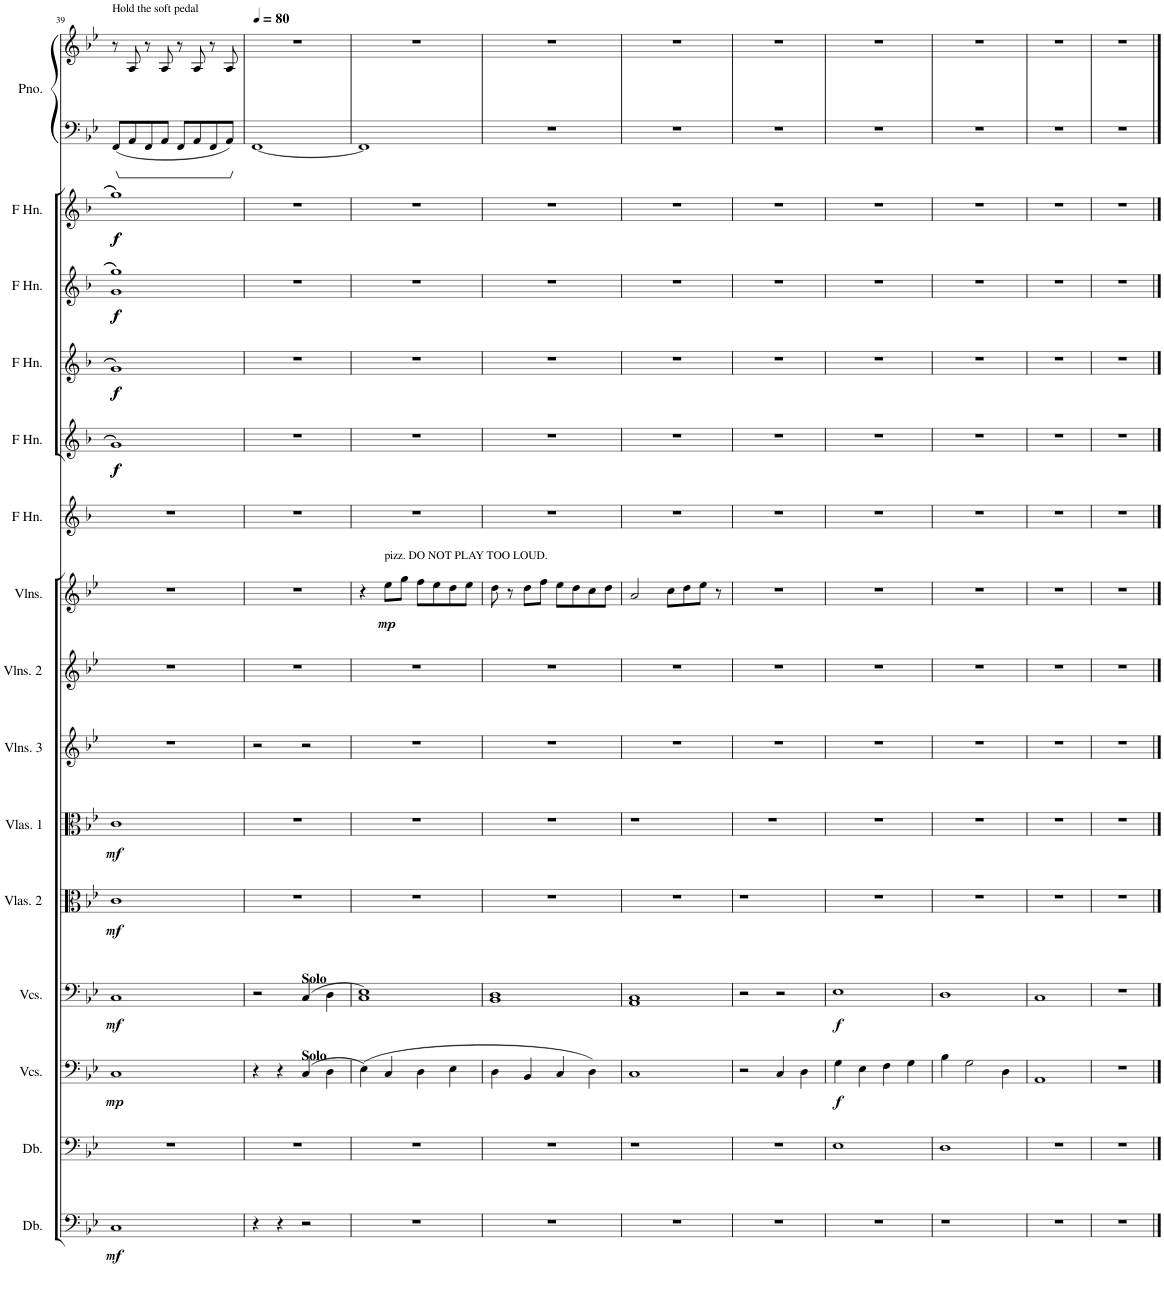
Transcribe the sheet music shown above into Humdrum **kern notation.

**kern	**dynam	**kern	**kern	**dynam	**kern	**dynam	**kern	**dynam	**kern	**dynam	**kern	**kern	**kern	**dynam	**kern	**kern	**dynam	**kern	**dynam	**kern	**dynam	**kern	**dynam	**kern	**kern
*part15	*part15	*part14	*part13	*part13	*part12	*part12	*part11	*part11	*part10	*part10	*part9	*part8	*part7	*part7	*part6	*part5	*part5	*part4	*part4	*part3	*part3	*part2	*part2	*part1	*part1
*staff16	*staff16	*staff15	*staff14	*staff14	*staff13	*staff13	*staff12	*staff12	*staff11	*staff11	*staff10	*staff9	*staff8	*staff8	*staff7	*staff6	*staff6	*staff5	*staff5	*staff4	*staff4	*staff3	*staff3	*staff2	*staff1
*I"Double Bass	*	*I"Double Bass	*I"Violoncello Solo  1	*	*I"Violoncello 1	*	*I"Violas 2	*	*I"Violas 1	*	*I"Violins 3	*I"Violins 2	*I"Violins 1	*	*I"Horn in F	*I"Horn in F	*	*I"Horn in F	*	*I"Horn in F	*	*I"Horn in F	*	*I"Piano	*
*I'Db.	*	*I'Db.	*I'Vc. 2	*	*I'Vc. 2	*	*I'Vlas. 2	*	*I'Vlas. 1	*	*I'Vlns. 3	*I'Vlns. 2	*I'Vlns. 1	*	*	*	*	*	*	*	*	*	*	*I'Pno.	*
!!LO:PB:g=z
*clefF4	*	*clefF4	*clefF4	*	*clefF4	*	*clefC3	*	*clefC3	*	*clefG2	*clefG2	*clefG2	*	*clefG2	*clefG2	*	*clefG2	*	*clefG2	*	*clefG2	*	*clefF4	*clefG2
*Trd7c12	*	*Trd7c12	*	*	*	*	*	*	*	*	*	*	*	*	*Trd4c7	*Trd4c7	*	*Trd4c7	*	*Trd4c7	*	*Trd4c7	*	*	*
*k[b-e-]	*	*k[b-e-]	*k[b-e-]	*	*k[b-e-]	*	*k[b-e-]	*	*k[b-e-]	*	*k[b-e-]	*k[b-e-]	*k[b-e-]	*	*k[b-]	*k[b-]	*	*k[b-]	*	*k[b-]	*	*k[b-]	*	*k[b-e-]	*k[b-e-]
*M4/4	*	*M4/4	*M4/4	*	*M4/4	*	*M4/4	*	*M4/4	*	*M4/4	*M4/4	*M4/4	*	*M4/4	*M4/4	*	*M4/4	*	*M4/4	*	*M4/4	*	*M4/4	*M4/4
=39	=39	=39	=39	=39	=39	=39	=39	=39	=39	=39	=39	=39	=39	=39	=39	=39	=39	=39	=39	=39	=39	=39	=39	=39	=39
*	*	*	*	*	*	*	*	*	*	*	*	*	*	*	*	*	*	*	*	*^	*	*	*	*	*
!	!	!	!	!	!	!	!	!	!	!	!	!	!	!	!	!	!	!	!	!	!	!	!	!	!	!LO:TX:a:t=Hold the soft pedal
!	!LO:DY:b	!	!	!LO:DY:b	!	!LO:DY:b	!	!LO:DY:b	!	!LO:DY:b	!	!	!	!	!	!	!LO:DY:b	!	!	!	!	!	!	!	!	!
!	!	!	!	!	!	!	!	!	!	!	!	!	!	!	!	!	!LO:DY:n=1:b	!	!LO:DY:b	!	!	!	!	!	!	!
!	!	!	!	!	!	!	!	!	!	!	!	!	!	!	!	!	!	!	!LO:DY:n=1:b	!	!	!LO:DY:b	!	!	!	!
!	!	!	!	!	!	!	!	!	!	!	!	!	!	!	!	!	!	!	!	!	!	!LO:DY:n=1:b	!	!LO:DY:b	!	!
!	!	!	!	!	!	!	!	!	!	!	!	!	!	!	!	!	!	!	!	!	!	!	!	!LO:DY:n=1:b	!	!
1C	mf	1r	1C	mp	1C	mf	1c	mf	1c	mf	1r	1r	1r	.	1r	1g	f f	1g	f f	1gg	1g	f f	1gg	f f	8FF/L	8r
.	.	.	.	.	.	.	.	.	.	.	.	.	.	.	.	.	.	.	.	.	.	.	.	.	8AA/	8A/
.	.	.	.	.	.	.	.	.	.	.	.	.	.	.	.	.	.	.	.	.	.	.	.	.	8FF/	8r
.	.	.	.	.	.	.	.	.	.	.	.	.	.	.	.	.	.	.	.	.	.	.	.	.	8AA/J	8A/
.	.	.	.	.	.	.	.	.	.	.	.	.	.	.	.	.	.	.	.	.	.	.	.	.	8FF/L	8r
.	.	.	.	.	.	.	.	.	.	.	.	.	.	.	.	.	.	.	.	.	.	.	.	.	8AA/	8A/
.	.	.	.	.	.	.	.	.	.	.	.	.	.	.	.	.	.	.	.	.	.	.	.	.	8FF/	8r
.	.	.	.	.	.	.	.	.	.	.	.	.	.	.	.	.	.	.	.	.	.	.	.	.	8AA/J	8A/
*	*	*	*	*	*	*	*	*	*	*	*	*	*	*	*	*	*	*	*	*v	*v	*	*	*	*	*
=40	=40	=40	=40	=40	=40	=40	=40	=40	=40	=40	=40	=40	=40	=40	=40	=40	=40	=40	=40	=40	=40	=40	=40	=40	=40
*	*	*	*	*	*	*	*	*	*	*	*	*	*	*	*	*	*	*	*	*	*	*	*	*	*MM80
4r	.	1r	4r	.	2r	.	1r	.	1r	.	2r	1r	1r	.	1r	1r	.	1r	.	1r	.	1r	.	[1FF	1r
4r	.	.	4r	.	.	.	.	.	.	.	.	.	.	.	.	.	.	.	.	.	.	.	.	.	.
!	!	!	!	!	!LO:TX:a:B:t=Solo	!	!	!	!	!	!	!	!	!	!	!	!	!	!	!	!	!	!	!	!
!	!	!	!LO:TX:a:B:t=Solo	!	!	!	!	!	!	!	!	!	!	!	!	!	!	!	!	!	!	!	!	!	!
2r	.	.	(4C/	.	(4C/	.	.	.	.	.	2r	.	.	.	.	.	.	.	.	.	.	.	.	.	.
.	.	.	4D\	.	4D\	.	.	.	.	.	.	.	.	.	.	.	.	.	.	.	.	.	.	.	.
=41	=41	=41	=41	=41	=41	=41	=41	=41	=41	=41	=41	=41	=41	=41	=41	=41	=41	=41	=41	=41	=41	=41	=41	=41	=41
1r	.	1r	(4E-\)	.	1C 1E-)	.	1r	.	1r	.	1r	1r	4r	.	1r	1r	.	1r	.	1r	.	1r	.	1FF]	1r
!	!	!	!	!	!	!	!	!	!	!	!	!	!LO:TX:a:t=pizz. DO NOT PLAY TOO LOUD.	!	!	!	!	!	!	!	!	!	!	!	!
!	!	!	!	!	!	!	!	!	!	!	!	!	!	!LO:DY:b	!	!	!	!	!	!	!	!	!	!	!
.	.	.	4C/	.	.	.	.	.	.	.	.	.	8ee-\L	mp	.	.	.	.	.	.	.	.	.	.	.
.	.	.	.	.	.	.	.	.	.	.	.	.	8gg\J	.	.	.	.	.	.	.	.	.	.	.	.
.	.	.	4D\	.	.	.	.	.	.	.	.	.	8ff\L	.	.	.	.	.	.	.	.	.	.	.	.
.	.	.	.	.	.	.	.	.	.	.	.	.	8ee-\	.	.	.	.	.	.	.	.	.	.	.	.
.	.	.	4E-\	.	.	.	.	.	.	.	.	.	8dd\	.	.	.	.	.	.	.	.	.	.	.	.
.	.	.	.	.	.	.	.	.	.	.	.	.	8ee-\J	.	.	.	.	.	.	.	.	.	.	.	.
=42	=42	=42	=42	=42	=42	=42	=42	=42	=42	=42	=42	=42	=42	=42	=42	=42	=42	=42	=42	=42	=42	=42	=42	=42	=42
1r	.	1r	4D\	.	1BB- 1D	.	1r	.	1r	.	1r	1r	8dd\	.	1r	1r	.	1r	.	1r	.	1r	.	1r	1r
.	.	.	.	.	.	.	.	.	.	.	.	.	8r	.	.	.	.	.	.	.	.	.	.	.	.
.	.	.	4BB-/	.	.	.	.	.	.	.	.	.	8dd\L	.	.	.	.	.	.	.	.	.	.	.	.
.	.	.	.	.	.	.	.	.	.	.	.	.	8ff\J	.	.	.	.	.	.	.	.	.	.	.	.
.	.	.	4C/	.	.	.	.	.	.	.	.	.	8ee-\L	.	.	.	.	.	.	.	.	.	.	.	.
.	.	.	.	.	.	.	.	.	.	.	.	.	8dd\	.	.	.	.	.	.	.	.	.	.	.	.
.	.	.	4D\)	.	.	.	.	.	.	.	.	.	8cc\	.	.	.	.	.	.	.	.	.	.	.	.
.	.	.	.	.	.	.	.	.	.	.	.	.	8dd\J	.	.	.	.	.	.	.	.	.	.	.	.
=43	=43	=43	=43	=43	=43	=43	=43	=43	=43	=43	=43	=43	=43	=43	=43	=43	=43	=43	=43	=43	=43	=43	=43	=43	=43
1r	.	1r	1C	.	1AA 1C	.	1r	.	1r	.	1r	1r	2a/	.	1r	1r	.	1r	.	1r	.	1r	.	1r	1r
.	.	.	.	.	.	.	.	.	.	.	.	.	8cc\L	.	.	.	.	.	.	.	.	.	.	.	.
.	.	.	.	.	.	.	.	.	.	.	.	.	8dd\	.	.	.	.	.	.	.	.	.	.	.	.
.	.	.	.	.	.	.	.	.	.	.	.	.	8ee-\J	.	.	.	.	.	.	.	.	.	.	.	.
.	.	.	.	.	.	.	.	.	.	.	.	.	8r	.	.	.	.	.	.	.	.	.	.	.	.
=44	=44	=44	=44	=44	=44	=44	=44	=44	=44	=44	=44	=44	=44	=44	=44	=44	=44	=44	=44	=44	=44	=44	=44	=44	=44
1r	.	1r	2r	.	2r	.	1r	.	1r	.	1r	1r	1r	.	1r	1r	.	1r	.	1r	.	1r	.	1r	1r
.	.	.	4C/	.	2r	.	.	.	.	.	.	.	.	.	.	.	.	.	.	.	.	.	.	.	.
.	.	.	4D\	.	.	.	.	.	.	.	.	.	.	.	.	.	.	.	.	.	.	.	.	.	.
=45	=45	=45	=45	=45	=45	=45	=45	=45	=45	=45	=45	=45	=45	=45	=45	=45	=45	=45	=45	=45	=45	=45	=45	=45	=45
!	!	!	!	!LO:DY:b	!	!LO:DY:b	!	!	!	!	!	!	!	!	!	!	!	!	!	!	!	!	!	!	!
1r	.	1E-	4G\	f	1E-	f	1r	.	1r	.	1r	1r	1r	.	1r	1r	.	1r	.	1r	.	1r	.	1r	1r
.	.	.	4E-\	.	.	.	.	.	.	.	.	.	.	.	.	.	.	.	.	.	.	.	.	.	.
.	.	.	4F\	.	.	.	.	.	.	.	.	.	.	.	.	.	.	.	.	.	.	.	.	.	.
.	.	.	4G\	.	.	.	.	.	.	.	.	.	.	.	.	.	.	.	.	.	.	.	.	.	.
=46	=46	=46	=46	=46	=46	=46	=46	=46	=46	=46	=46	=46	=46	=46	=46	=46	=46	=46	=46	=46	=46	=46	=46	=46	=46
1r	.	1D	4B-\	.	1D	.	1r	.	1r	.	1r	1r	1r	.	1r	1r	.	1r	.	1r	.	1r	.	1r	1r
.	.	.	2G\	.	.	.	.	.	.	.	.	.	.	.	.	.	.	.	.	.	.	.	.	.	.
.	.	.	4D\	.	.	.	.	.	.	.	.	.	.	.	.	.	.	.	.	.	.	.	.	.	.
=47	=47	=47	=47	=47	=47	=47	=47	=47	=47	=47	=47	=47	=47	=47	=47	=47	=47	=47	=47	=47	=47	=47	=47	=47	=47
1r	.	1r	1AA	.	1C	.	1r	.	1r	.	1r	1r	1r	.	1r	1r	.	1r	.	1r	.	1r	.	1r	1r
=48	=48	=48	=48	=48	=48	=48	=48	=48	=48	=48	=48	=48	=48	=48	=48	=48	=48	=48	=48	=48	=48	=48	=48	=48	=48
1r	.	1r	1r	.	1r	.	1r	.	1r	.	1r	1r	1r	.	1r	1r	.	1r	.	1r	.	1r	.	1r	1r
==	==	==	==	==	==	==	==	==	==	==	==	==	==	==	==	==	==	==	==	==	==	==	==	==	==
*-	*-	*-	*-	*-	*-	*-	*-	*-	*-	*-	*-	*-	*-	*-	*-	*-	*-	*-	*-	*-	*-	*-	*-	*-	*-
